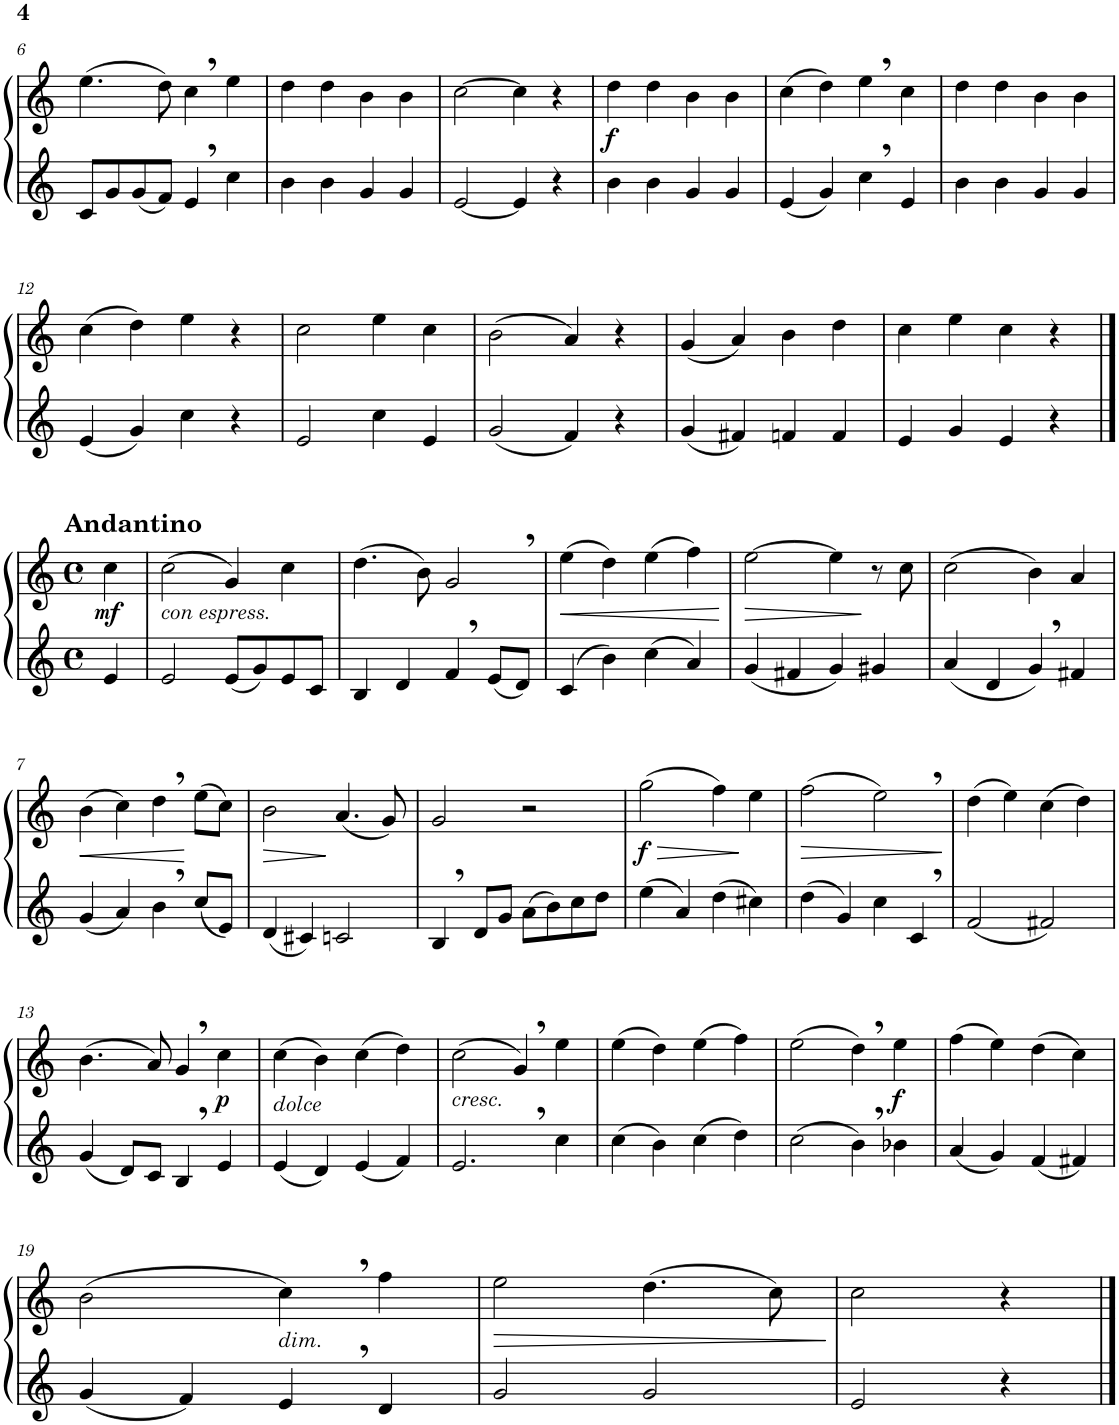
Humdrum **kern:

**kern	**kern	**dynam
*part2	*part1	*part1
*staff2	*staff1	*staff1
*I"Bb Trumpet	*I"Bb Trumpet	*
*I'Tpt	*I'Tpt	*
!!LO:PB:g=z
*clefG2	*clefG2	*
*Trd1c2	*Trd1c2	*
*k[]	*k[]	*
*M4/4	*M4/4	*
*met(c)	*met(c)	*
=6	=6	=6
8c/L	(4.ee\	.
8g/	.	.
(8g/	.	.
8f/J)	8dd\)	.
4e,/	4cc,\	.
4cc\	4ee\	.
=7	=7	=7
4b\	4dd\	.
4b\	4dd\	.
4g/	4b\	.
4g/	4b\	.
=8	=8	=8
[2e/	[2cc\	.
4e/]	4cc\]	.
4r	4r	.
=9	=9	=9
!	!	!LO:DY:b
4b\	4dd\	f
4b\	4dd\	.
4g/	4b\	.
4g/	4b\	.
=10	=10	=10
(4e/	(4cc\	.
4g/)	4dd\)	.
4cc,\	4ee,\	.
4e/	4cc\	.
=11	=11	=11
4b\	4dd\	.
4b\	4dd\	.
4g/	4b\	.
4g/	4b\	.
!!LO:LB:g=z
=12	=12	=12
(4e/	(4cc\	.
4g/)	4dd\)	.
4cc\	4ee\	.
4r	4r	.
=13	=13	=13
2e/	2cc\	.
4cc\	4ee\	.
4e/	4cc\	.
=14	=14	=14
(2g/	(2b\	.
4f/)	4a/)	.
4r	4r	.
=15	=15	=15
(4g/	(4g/	.
4f#X/)	4a/)	.
4fn/	4b\	.
4f/	4dd\	.
=16	=16	=16
4e/	4cc\	.
4g/	4ee\	.
4e/	4cc\	.
4r	4r	.
!!LO:LB:g=z
==1	==1	==1
*M4/4	*M4/4	*
*met(c)	*met(c)	*
!	!LO:TX:a:B:t=Andantino	!
!	!	!LO:DY:b
4e/	4cc\	mf
=2	=2	=2
!	!LO:TX:b:i:t=con espress.	!
2e/	(2cc\	.
(8e/L	4g/)	.
8g/)	.	.
8e/	4cc\	.
8c/J	.	.
=3	=3	=3
4B/	(4.dd\	.
4d/	.	.
.	8b\)	.
4f,/	2g,/	.
(8e/L	.	.
8d/J)	.	.
=4	=4	=4
!	!	!LO:HP:b
(4c/	(4ee\	<
4b\)	4dd\)	.
(4cc\	(4ee\	.
4a/)	4ff\)	.
.	.	[
=5	=5	=5
!	!	!LO:HP:b
(4g/	[2ee\	>
4f#X/	.	.
4g/)	4ee\]	.
4g#X/	8r	]
.	8cc\	.
=6	=6	=6
(4a/	(2cc\	.
4d/	.	.
4g,/)	4b\)	.
4f#X/	4a/	.
!!LO:LB:g=z
=7	=7	=7
!	!	!LO:HP:b
(4g/	(4b\	<
4a/)	4cc\)	.
4b,\	4dd,\	.
(8cc/L	(8ee\L	[
8e/J)	8cc\J)	.
=8	=8	=8
!	!	!LO:HP:b
(4d/	2b\	>
4c#X/)	.	.
2cn/	(4.a/	]
.	8g/)	.
=9	=9	=9
4B,/	2g/	.
8d/L	.	.
8g/J	.	.
(8a\L	2r	.
8b\)	.	.
8cc\	.	.
8dd\J	.	.
=10	=10	=10
!	!	!LO:HP:b
!	!	!LO:DY:n=1:b
(4ee\	(2gg\	> f
4a/)	.	.
(4dd\	4ff\)	.
4cc#X\)	4ee\	]
=11	=11	=11
!	!	!LO:HP:b
(4dd\	(2ff\	>
4g/)	.	.
4cc\	2ee,\)	.
4c,/	.	.
.	.	]
=12	=12	=12
(2f/	(4dd\	.
.	4ee\)	.
2f#X/)	(4cc\	.
.	4dd\)	.
!!LO:LB:g=z
=13	=13	=13
(4g/	(4.b\	.
8d/L)	.	.
8c/J	8a/)	.
4B,/	4g,/	.
!	!	!LO:DY:b
4e/	4cc\	p
=14	=14	=14
!	!LO:TX:b:i:t=dolce	!
(4e/	(4cc\	.
4d/)	4b\)	.
(4e/	(4cc\	.
4f/)	4dd\)	.
=15	=15	=15
!	!LO:TX:b:i:t=cresc.	!
2.e,/	(2cc\	.
.	4g,/)	.
4cc\	4ee\	.
=16	=16	=16
(4cc\	(4ee\	.
4b\)	4dd\)	.
(4cc\	(4ee\	.
4dd\)	4ff\)	.
=17	=17	=17
(2cc\	(2ee\	.
4b,\)	4dd,\)	.
!	!	!LO:DY:b
4b-X\	4ee\	f
=18	=18	=18
(4a/	(4ff\	.
4g/)	4ee\)	.
(4f/	(4dd\	.
4f#X/)	4cc\)	.
!!LO:LB:g=z
=19	=19	=19
(4g/	(2b\	.
4f/)	.	.
!	!LO:TX:b:i:t=dim.	!
4e,/	4cc,\)	.
4d/	4ff\	.
=20	=20	=20
!	!	!LO:HP:b
2g/	2ee\	>
2g/	(4.dd\	.
.	8cc\)	.
.	.	]
=21	=21	=21
2e/	2cc\	.
4r	4r	.
==	==	==
*-	*-	*-
